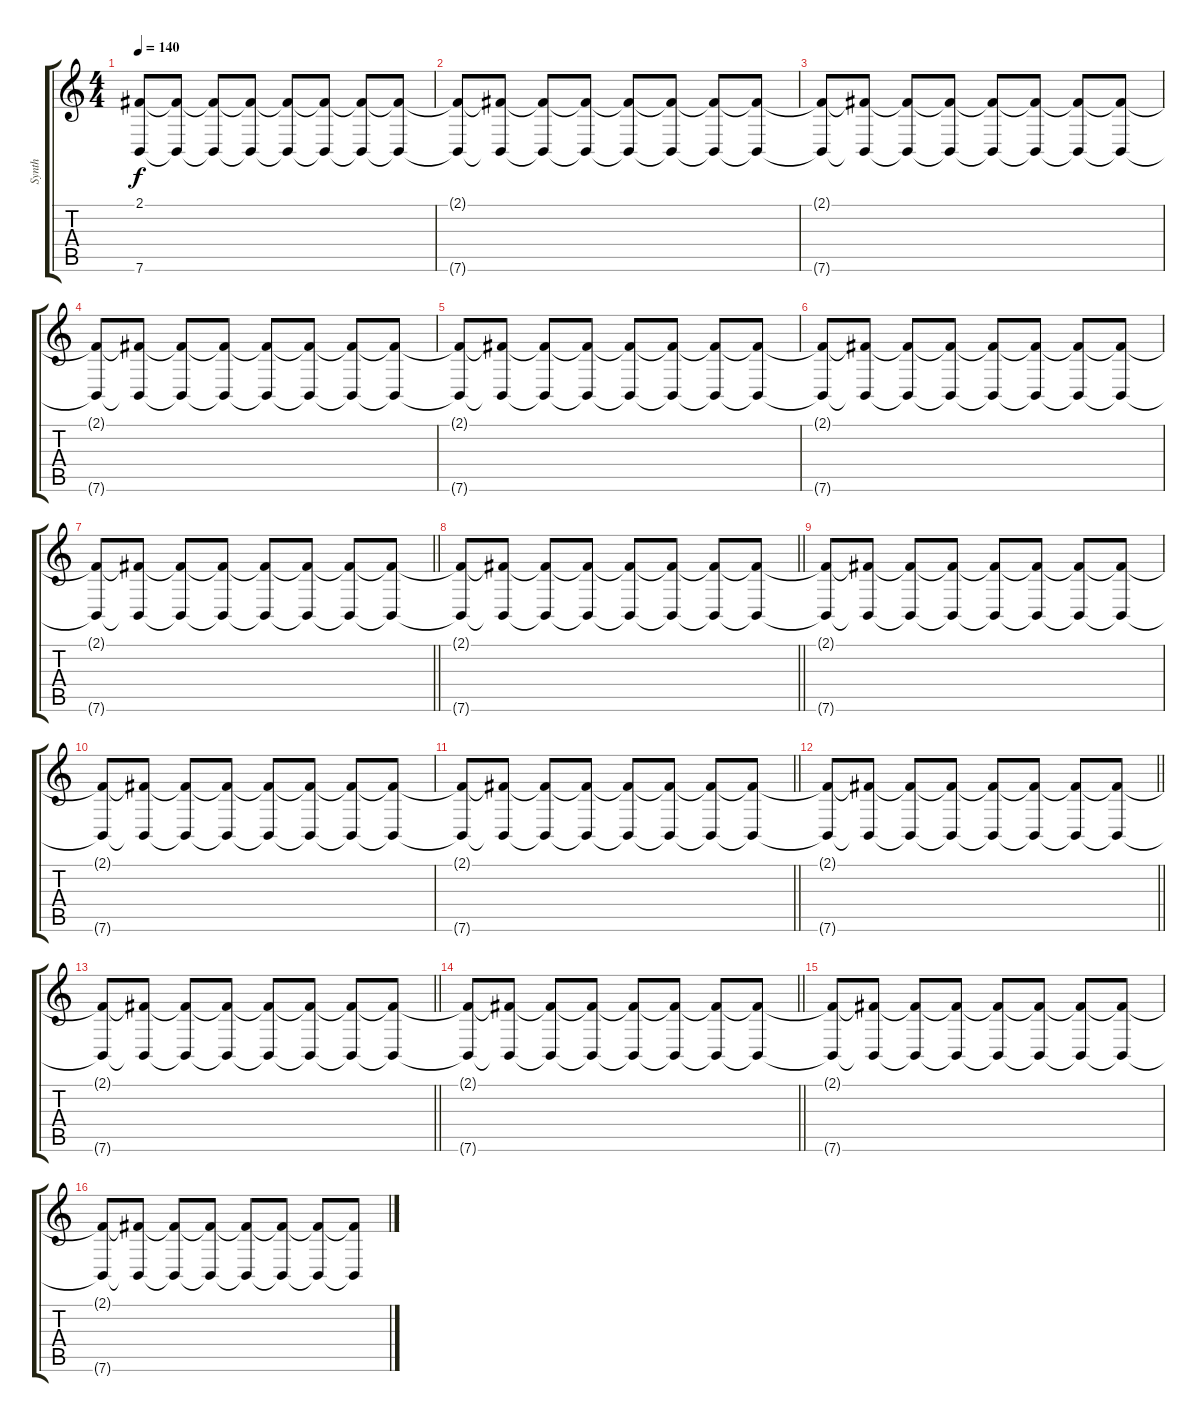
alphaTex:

\track ("Synth" "Synth") {instrument lead2sawtooth}
\staff {score tabs}
\tuning (E4 B3 G3 D3 A2 E2) {hide}
\ts (4 4)
\tempo 140
\clef g2
\ks c
(2.1{t} 7.6{t}).8{dy f} (2.1{t} 7.6{t}).8 (2.1{t} 7.6{t}).8 (2.1{t} 7.6{t}).8 (2.1{t} 7.6{t}).8 (2.1{t} 7.6{t}).8 (2.1{t} 7.6{t}).8 (2.1{t} 7.6{t}).8 |
(2.1{t} 7.6{t}).8 (2.1{t} 7.6{t}).8 (2.1{t} 7.6{t}).8 (2.1{t} 7.6{t}).8 (2.1{t} 7.6{t}).8 (2.1{t} 7.6{t}).8 (2.1{t} 7.6{t}).8 (2.1{t} 7.6{t}).8 |
(2.1{t} 7.6{t}).8 (2.1{t} 7.6{t}).8 (2.1{t} 7.6{t}).8 (2.1{t} 7.6{t}).8 (2.1{t} 7.6{t}).8 (2.1{t} 7.6{t}).8 (2.1{t} 7.6{t}).8 (2.1{t} 7.6{t}).8 |
(2.1{t} 7.6{t}).8 (2.1{t} 7.6{t}).8 (2.1{t} 7.6{t}).8 (2.1{t} 7.6{t}).8 (2.1{t} 7.6{t}).8 (2.1{t} 7.6{t}).8 (2.1{t} 7.6{t}).8 (2.1{t} 7.6{t}).8 |
(2.1{t} 7.6{t}).8 (2.1{t} 7.6{t}).8 (2.1{t} 7.6{t}).8 (2.1{t} 7.6{t}).8 (2.1{t} 7.6{t}).8 (2.1{t} 7.6{t}).8 (2.1{t} 7.6{t}).8 (2.1{t} 7.6{t}).8 |
(2.1{t} 7.6{t}).8 (2.1{t} 7.6{t}).8 (2.1{t} 7.6{t}).8 (2.1{t} 7.6{t}).8 (2.1{t} 7.6{t}).8 (2.1{t} 7.6{t}).8 (2.1{t} 7.6{t}).8 (2.1{t} 7.6{t}).8 |
\barLineRight lightlight
(2.1{t} 7.6{t}).8 (2.1{t} 7.6{t}).8 (2.1{t} 7.6{t}).8 (2.1{t} 7.6{t}).8 (2.1{t} 7.6{t}).8 (2.1{t} 7.6{t}).8 (2.1{t} 7.6{t}).8 (2.1{t} 7.6{t}).8 |
\barLineRight lightlight
(2.1{t} 7.6{t}).8 (2.1{t} 7.6{t}).8 (2.1{t} 7.6{t}).8 (2.1{t} 7.6{t}).8 (2.1{t} 7.6{t}).8 (2.1{t} 7.6{t}).8 (2.1{t} 7.6{t}).8 (2.1{t} 7.6{t}).8 |
(2.1{t} 7.6{t}).8 (2.1{t} 7.6{t}).8 (2.1{t} 7.6{t}).8 (2.1{t} 7.6{t}).8 (2.1{t} 7.6{t}).8 (2.1{t} 7.6{t}).8 (2.1{t} 7.6{t}).8 (2.1{t} 7.6{t}).8 |
(2.1{t} 7.6{t}).8 (2.1{t} 7.6{t}).8 (2.1{t} 7.6{t}).8 (2.1{t} 7.6{t}).8 (2.1{t} 7.6{t}).8 (2.1{t} 7.6{t}).8 (2.1{t} 7.6{t}).8 (2.1{t} 7.6{t}).8 |
\barLineRight lightlight
(2.1{t} 7.6{t}).8 (2.1{t} 7.6{t}).8 (2.1{t} 7.6{t}).8 (2.1{t} 7.6{t}).8 (2.1{t} 7.6{t}).8 (2.1{t} 7.6{t}).8 (2.1{t} 7.6{t}).8 (2.1{t} 7.6{t}).8 |
\barLineRight lightlight
(2.1{t} 7.6{t}).8 (2.1{t} 7.6{t}).8 (2.1{t} 7.6{t}).8 (2.1{t} 7.6{t}).8 (2.1{t} 7.6{t}).8 (2.1{t} 7.6{t}).8 (2.1{t} 7.6{t}).8 (2.1{t} 7.6{t}).8 |
\barLineRight lightlight
(2.1{t} 7.6{t}).8 (2.1{t} 7.6{t}).8 (2.1{t} 7.6{t}).8 (2.1{t} 7.6{t}).8 (2.1{t} 7.6{t}).8 (2.1{t} 7.6{t}).8 (2.1{t} 7.6{t}).8 (2.1{t} 7.6{t}).8 |
\barLineRight lightlight
(2.1{t} 7.6{t}).8 (2.1{t} 7.6{t}).8 (2.1{t} 7.6{t}).8 (2.1{t} 7.6{t}).8 (2.1{t} 7.6{t}).8 (2.1{t} 7.6{t}).8 (2.1{t} 7.6{t}).8 (2.1{t} 7.6{t}).8 |
(2.1{t} 7.6{t}).8 (2.1{t} 7.6{t}).8 (2.1{t} 7.6{t}).8 (2.1{t} 7.6{t}).8 (2.1{t} 7.6{t}).8 (2.1{t} 7.6{t}).8 (2.1{t} 7.6{t}).8 (2.1{t} 7.6{t}).8 |
(2.1{t} 7.6{t}).8 (2.1{t} 7.6{t}).8 (2.1{t} 7.6{t}).8 (2.1{t} 7.6{t}).8 (2.1{t} 7.6{t}).8 (2.1{t} 7.6{t}).8 (2.1{t} 7.6{t}).8 (2.1{t} 7.6{t}).8
